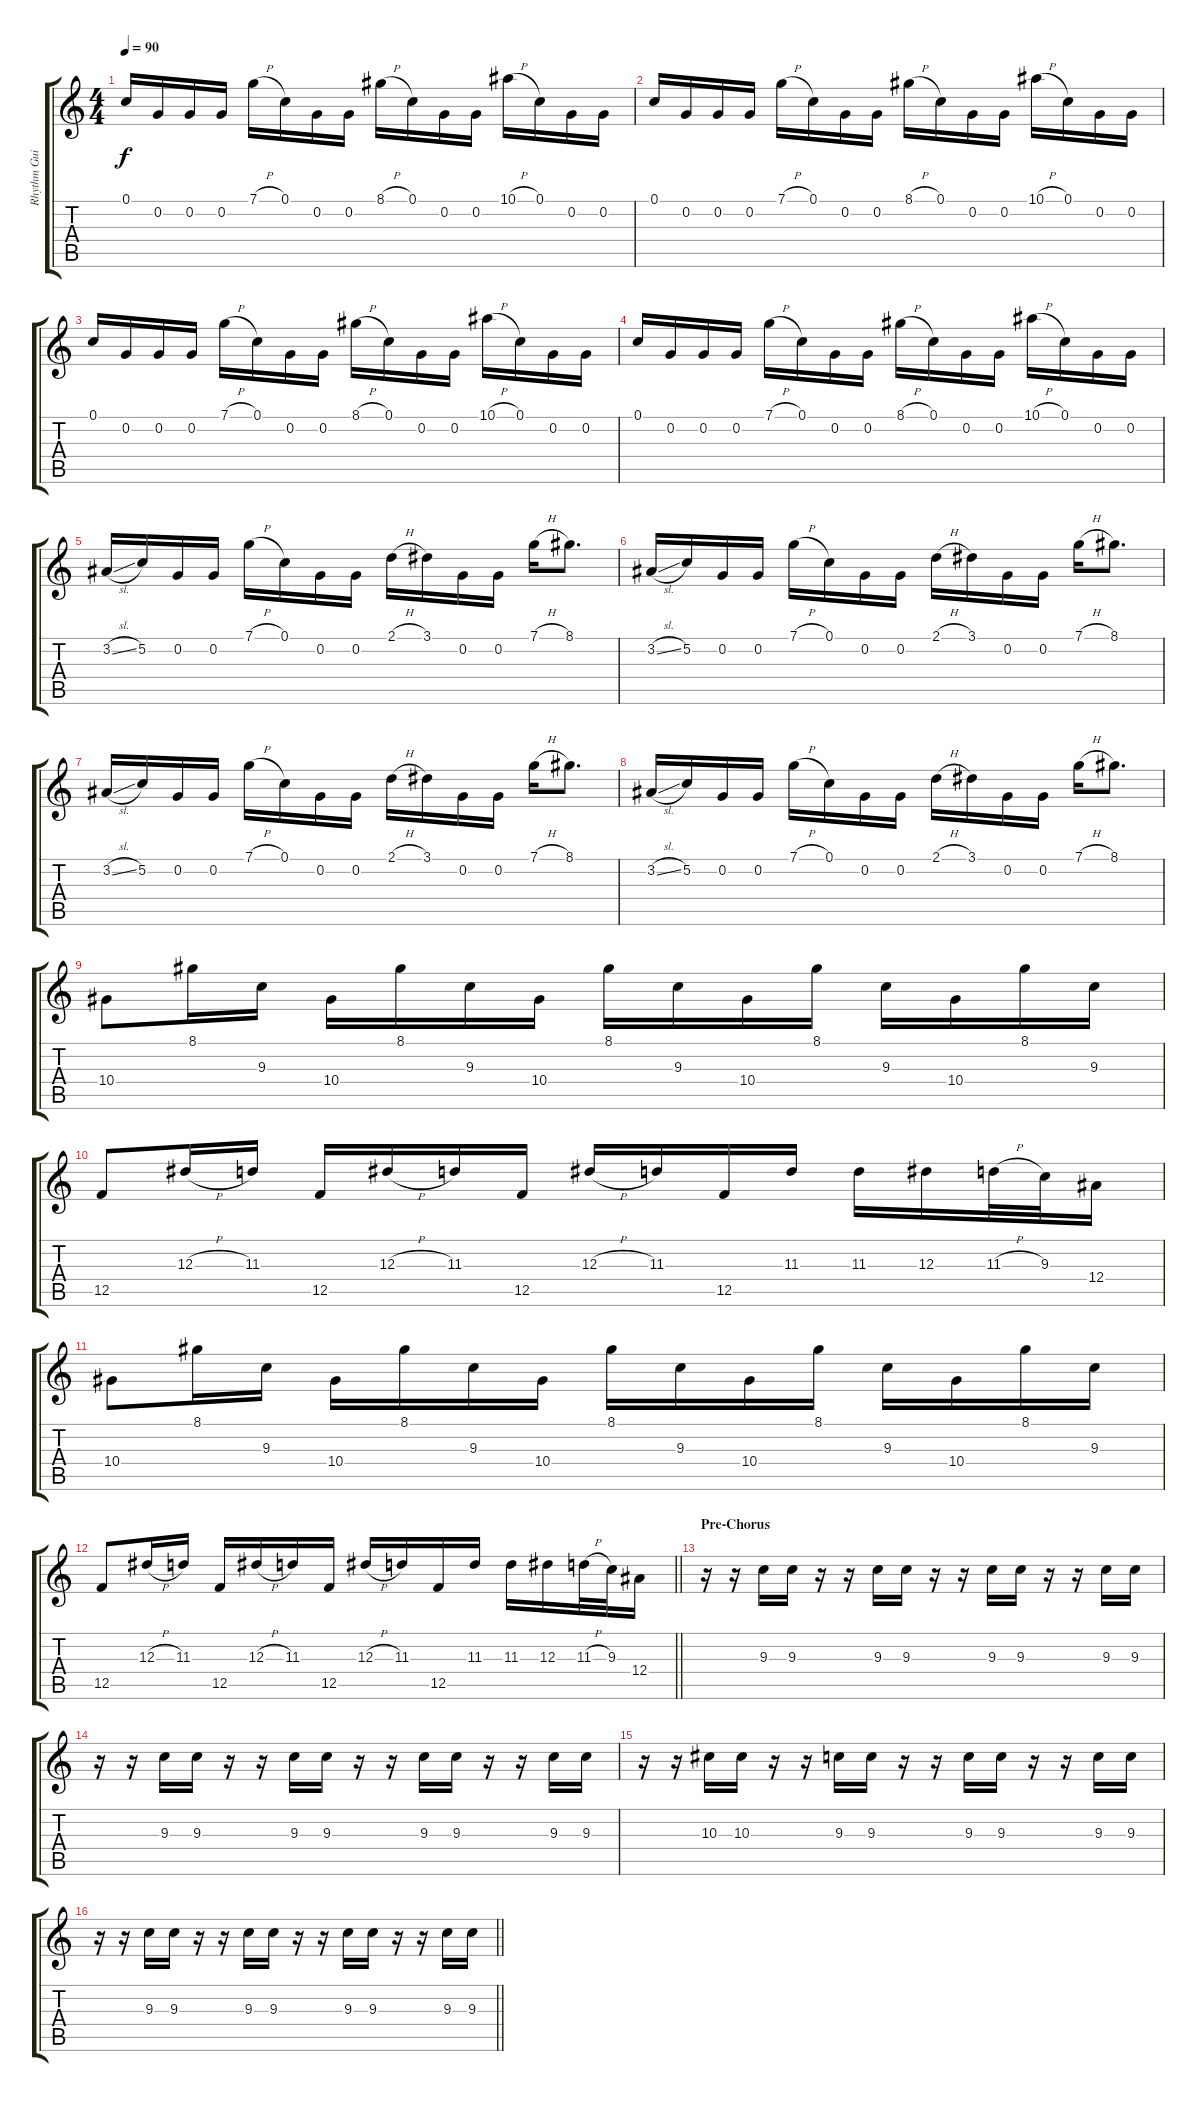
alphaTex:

\track ("Rhythm Guitar" "Rhythm Gui") {instrument distortionguitar}
\staff {score tabs}
\tuning (C4 G3 Eb3 Bb2 F2 C2) {hide}
\ts (4 4)
\tempo 90
\clef g2
\ks c
0.1.16{dy f} 0.2.16 0.2.16 0.2.16 7.1{h}.16 0.1.16 0.2.16 0.2.16 8.1{h}.16 0.1.16 0.2.16 0.2.16 10.1{h}.16 0.1.16 0.2.16 0.2.16 |
0.1.16 0.2.16 0.2.16 0.2.16 7.1{h}.16 0.1.16 0.2.16 0.2.16 8.1{h}.16 0.1.16 0.2.16 0.2.16 10.1{h}.16 0.1.16 0.2.16 0.2.16 |
0.1.16 0.2.16 0.2.16 0.2.16 7.1{h}.16 0.1.16 0.2.16 0.2.16 8.1{h}.16 0.1.16 0.2.16 0.2.16 10.1{h}.16 0.1.16 0.2.16 0.2.16 |
0.1.16 0.2.16 0.2.16 0.2.16 7.1{h}.16 0.1.16 0.2.16 0.2.16 8.1{h}.16 0.1.16 0.2.16 0.2.16 10.1{h}.16 0.1.16 0.2.16 0.2.16 |
3.2{sl}.16 5.2.16 0.2.16 0.2.16 7.1{h}.16 0.1.16 0.2.16 0.2.16 2.1{h}.16 3.1.16 0.2.16 0.2.16 7.1{h}.16 8.1.8{d} |
3.2{sl}.16 5.2.16 0.2.16 0.2.16 7.1{h}.16 0.1.16 0.2.16 0.2.16 2.1{h}.16 3.1.16 0.2.16 0.2.16 7.1{h}.16 8.1.8{d} |
3.2{sl}.16 5.2.16 0.2.16 0.2.16 7.1{h}.16 0.1.16 0.2.16 0.2.16 2.1{h}.16 3.1.16 0.2.16 0.2.16 7.1{h}.16 8.1.8{d} |
3.2{sl}.16 5.2.16 0.2.16 0.2.16 7.1{h}.16 0.1.16 0.2.16 0.2.16 2.1{h}.16 3.1.16 0.2.16 0.2.16 7.1{h}.16 8.1.8{d} |
10.4.8 8.1.16 9.3.16 10.4.16 8.1.16 9.3.16 10.4.16 8.1.16 9.3.16 10.4.16 8.1.16 9.3.16 10.4.16 8.1.16 9.3.16 |
12.5.8 12.3{h}.16 11.3.16 12.5.16 12.3{h}.16 11.3.16 12.5.16 12.3{h}.16 11.3.16 12.5.16 11.3.16 11.3.16 12.3.16 11.3{h}.32 9.3.32 12.4.16 |
10.4.8 8.1.16 9.3.16 10.4.16 8.1.16 9.3.16 10.4.16 8.1.16 9.3.16 10.4.16 8.1.16 9.3.16 10.4.16 8.1.16 9.3.16 |
\barLineRight lightlight
12.5.8 12.3{h}.16 11.3.16 12.5.16 12.3{h}.16 11.3.16 12.5.16 12.3{h}.16 11.3.16 12.5.16 11.3.16 11.3.16 12.3.16 11.3{h}.32 9.3.32 12.4.16 |
\section ("" "Pre-Chorus")
r.16{instrument distortionguitar} r.16 9.3.16 9.3.16 r.16 r.16 9.3.16 9.3.16 r.16 r.16 9.3.16 9.3.16 r.16 r.16 9.3.16 9.3.16 |
r.16 r.16 9.3.16 9.3.16 r.16 r.16 9.3.16 9.3.16 r.16 r.16 9.3.16 9.3.16 r.16 r.16 9.3.16 9.3.16 |
r.16 r.16 10.3.16 10.3.16 r.16 r.16 9.3.16 9.3.16 r.16 r.16 9.3.16 9.3.16 r.16 r.16 9.3.16 9.3.16 |
\barLineRight lightlight
r.16 r.16 9.3.16 9.3.16 r.16 r.16 9.3.16 9.3.16 r.16 r.16 9.3.16 9.3.16 r.16 r.16 9.3.16 9.3.16
